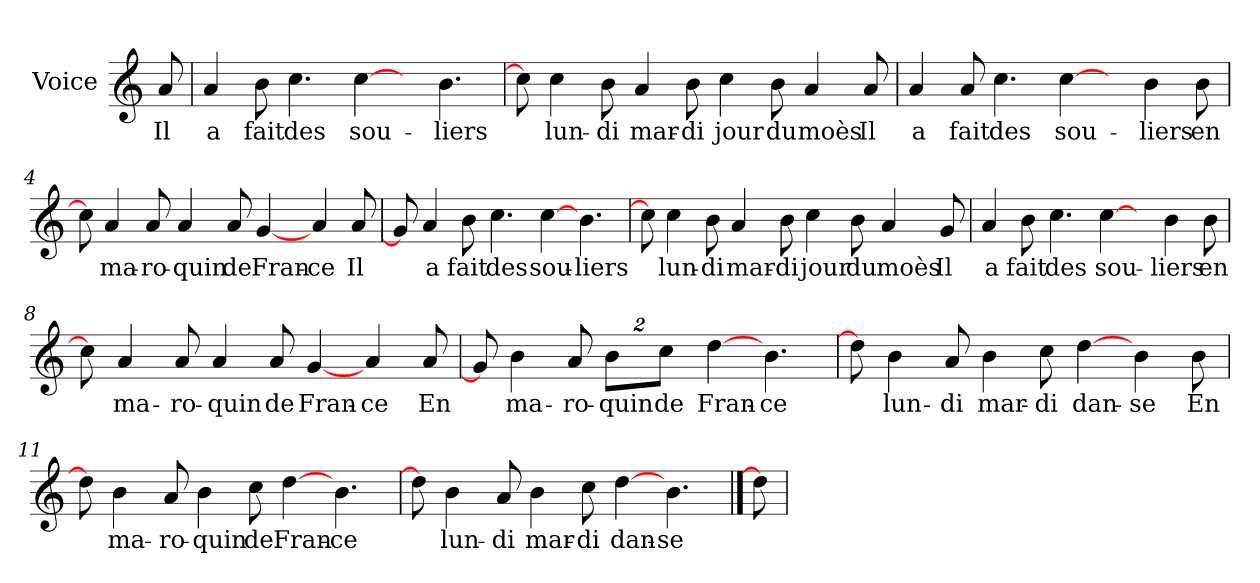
**kern	**text
*part1	*part1
*staff1	*staff1
*I"Voice	*
*I'V	*
*clefG2	*
*k[]	*
*C:	*
=	=
8a/	Il
=1	=1
4a/	a
8b\	fait
4.cc\	des
[4cc\	sou-
8ryy	.
4.b\	-liers
=2	=2
8cc\]	.
4cc\	lun-
8b\	-di
4a/	mar-
8b\	-di
4cc\	jour
8b\	du
4a/	moès
8a/	Il
=3	=3
4a/	a
8a/	fait
4.cc\	des
[4cc\	sou-
8ryy	.
4b\	-liers
8b\	en
!!LO:LB:g=z
=4	=4
8cc\]	.
4a/	ma-
8a/	-ro-
4a/	-quin
8a/	de
[4g/	Fran-
4a/	-ce
8a/	Il
=5	=5
8g/]	.
4a/	a
8b\	fait
4.cc\	des
[4cc\	sou-
4.b\	-liers
=6	=6
8cc\]	.
4cc\	lun-
8b\	-di
4a/	mar-
8b\	-di
4cc\	jour
8b\	du
4a/	moès
8g/	Il
=7	=7
4a/	a
8b\	fait
4.cc\	des
[4cc\	sou-
8ryy	.
4b\	-liers
8b\	en
!!LO:LB:g=z
=8	=8
8cc\]	.
4a/	ma-
8a/	-ro-
4a/	-quin
8a/	de
[4g/	Fran-
4a/	-ce
8a/	En
=9	=9
8g/]	.
4b\	ma-
8a/	-ro-
16%3b\L	-quin
16%3cc\J	de
[4dd\	Fran-
4.b\	-ce
=10	=10
8dd\]	.
4b\	lun-
8a/	-di
4b\	mar-
8cc\	-di
[4dd\	dan-
4b\	-se
8b\	En
!!LO:LB:g=z
=11	=11
8dd\]	.
4b\	ma-
8a/	-ro-
4b\	-quin
8cc\	de
[4dd\	Fran-
4.b\	-ce
=12	=12
8dd\]	.
4b\	lun-
8a/	-di
4b\	mar-
8cc\	-di
[4dd\	dan-
4.b\	-se
==13	==13
8dd\]	.
=	=
*-	*-
